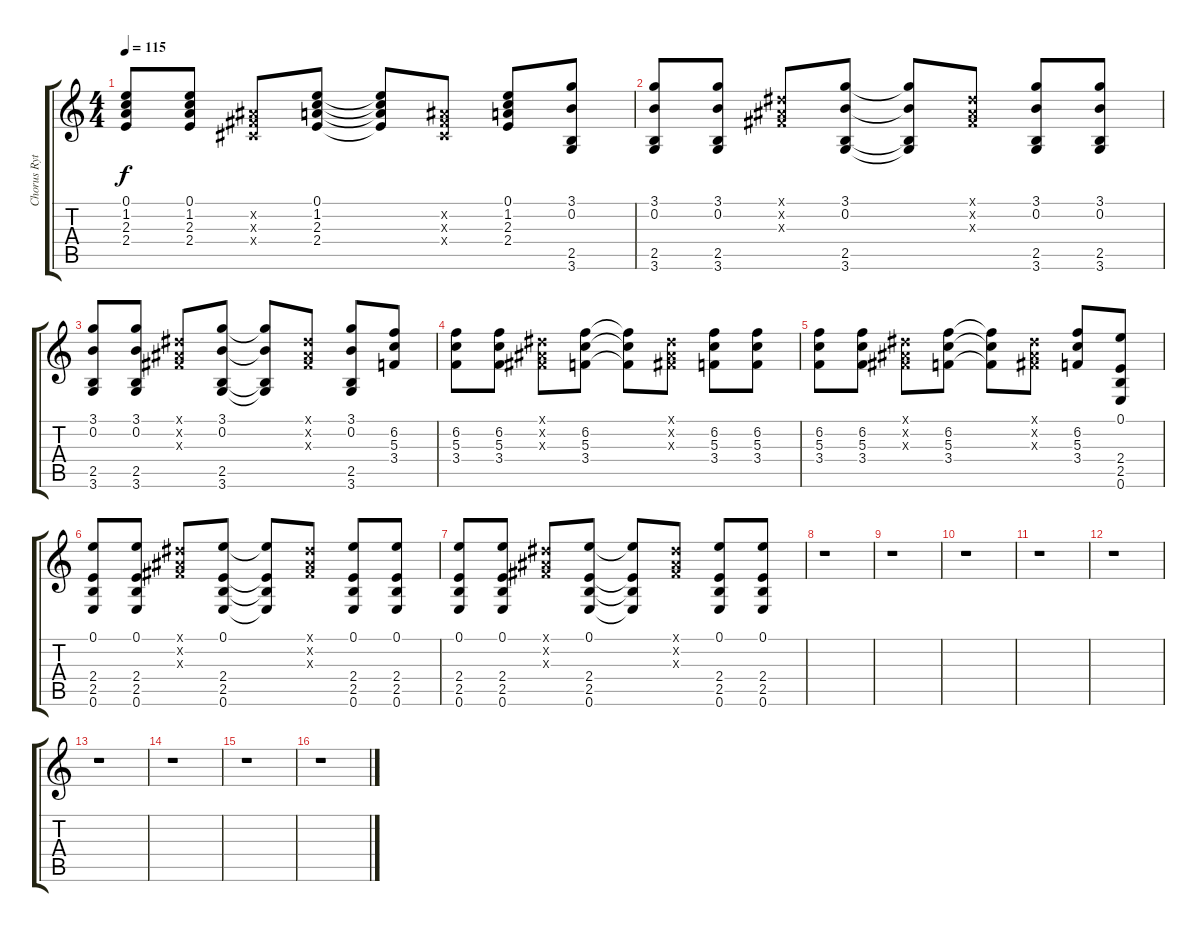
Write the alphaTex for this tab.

\track ("Chorus Rythms" "Chorus Ryt") {instrument overdrivenguitar}
\staff {score tabs}
\tuning (E4 B3 G3 D3 A2 E2) {hide}
\ts (4 4)
\tempo 115
\clef g2
\ks c
(0.1 1.2 2.3 2.4).8{dy f} (0.1 1.2 2.3 2.4).8 (-1.2{x} -1.3{x} -1.4{x}).8 (0.1 1.2 2.3 2.4).8 (0.1{t} 1.2{t} 2.3{t} 2.4{t}).8 (-1.2{x} -1.3{x} -1.4{x}).8 (0.1 1.2 2.3 2.4).8 (3.1 0.2 2.5 3.6).8 |
(3.1 0.2 2.5 3.6).8 (3.1 0.2 2.5 3.6).8 (-1.1{x} -1.2{x} -1.3{x}).8 (3.1 0.2 2.5 3.6).8 (3.1{t} 0.2{t} 2.5{t} 3.6{t}).8 (-1.1{x} -1.2{x} -1.3{x}).8 (3.1 0.2 2.5 3.6).8 (3.1 0.2 2.5 3.6).8 |
(3.1 0.2 2.5 3.6).8 (3.1 0.2 2.5 3.6).8 (-1.1{x} -1.2{x} -1.3{x}).8 (3.1 0.2 2.5 3.6).8 (3.1{t} 0.2{t} 2.5{t} 3.6{t}).8 (-1.1{x} -1.2{x} -1.3{x}).8 (3.1 0.2 2.5 3.6).8 (6.2 5.3 3.4).8 |
(6.2 5.3 3.4).8 (6.2 5.3 3.4).8 (-1.1{x} -1.2{x} -1.3{x}).8 (6.2 5.3 3.4).8 (6.2{t} 5.3{t} 3.4{t}).8 (-1.1{x} -1.2{x} -1.3{x}).8 (6.2 5.3 3.4).8 (6.2 5.3 3.4).8 |
(6.2 5.3 3.4).8 (6.2 5.3 3.4).8 (-1.1{x} -1.2{x} -1.3{x}).8 (6.2 5.3 3.4).8 (6.2{t} 5.3{t} 3.4{t}).8 (-1.1{x} -1.2{x} -1.3{x}).8 (6.2 5.3 3.4).8 (0.1 2.4 2.5 0.6).8 |
(0.1 2.4 2.5 0.6).8 (0.1 2.4 2.5 0.6).8 (-1.1{x} -1.2{x} -1.3{x}).8 (0.1 2.4 2.5 0.6).8 (0.1{t} 2.4{t} 2.5{t} 0.6{t}).8 (-1.1{x} -1.2{x} -1.3{x}).8 (0.1 2.4 2.5 0.6).8 (0.1 2.4 2.5 0.6).8 |
(0.1 2.4 2.5 0.6).8 (0.1 2.4 2.5 0.6).8 (-1.1{x} -1.2{x} -1.3{x}).8 (0.1 2.4 2.5 0.6).8 (0.1{t} 2.4{t} 2.5{t} 0.6{t}).8 (-1.1{x} -1.2{x} -1.3{x}).8 (0.1 2.4 2.5 0.6).8 (0.1 2.4 2.5 0.6).8 |
r.1 |
r.1 |
r.1 |
r.1 |
r.1 |
r.1 |
r.1 |
r.1 |
r.1
